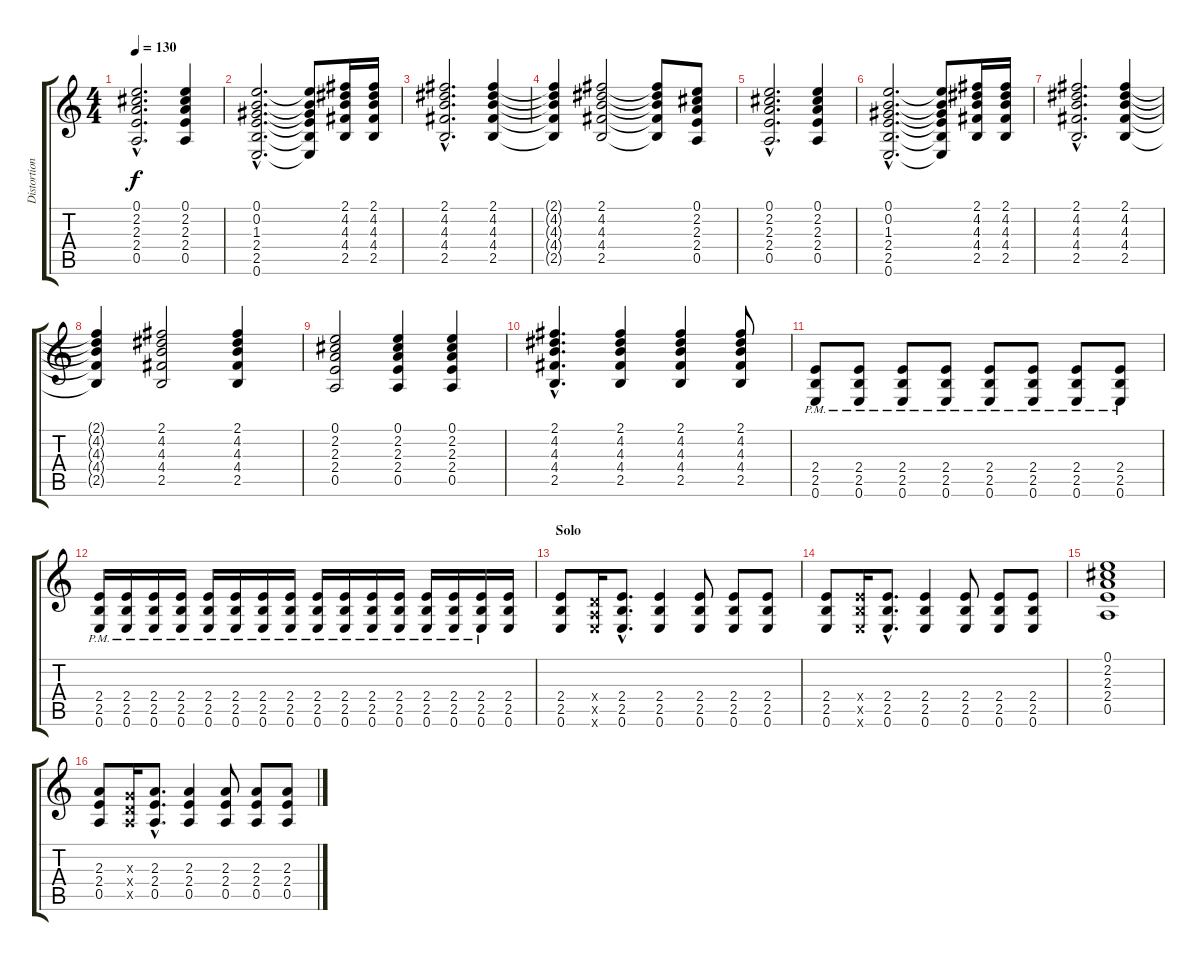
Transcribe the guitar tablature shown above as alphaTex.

\track ("Distortion Guitar" "Distortion") {instrument distortionguitar}
\staff {score tabs}
\tuning (E4 B3 G3 D3 A2 E2) {hide}
\ts (4 4)
\tempo 130
\clef g2
\ks c
(0.1{hac} 2.2{hac} 2.3{hac} 2.4{hac} 0.5{hac}).2{d dy f} (0.1 2.2 2.3 2.4 0.5).4 |
(0.1{hac} 0.2{hac} 1.3{hac} 2.4{hac} 2.5{hac} 0.6{hac}).2{d} (0.1{t} 0.2{t} 1.3{t} 2.4{t} 2.5{t} 0.6{t}).8 (2.1 4.2 4.3 4.4 2.5).16 (2.1 4.2 4.3 4.4 2.5).16 |
(2.1{hac} 4.2{hac} 4.3{hac} 4.4{hac} 2.5{hac}).2{d} (2.1 4.2 4.3 4.4 2.5).4 |
(2.1{t} 4.2{t} 4.3{t} 4.4{t} 2.5{t}).4 (2.1 4.2 4.3 4.4 2.5).2 (2.1{t} 4.2{t} 4.3{t} 4.4{t} 2.5{t}).8 (0.1 2.2 2.3 2.4 0.5).8 |
(0.1{hac} 2.2{hac} 2.3{hac} 2.4{hac} 0.5{hac}).2{d} (0.1 2.2 2.3 2.4 0.5).4 |
(0.1{hac} 0.2{hac} 1.3{hac} 2.4{hac} 2.5{hac} 0.6{hac}).2{d} (0.1{t} 0.2{t} 1.3{t} 2.4{t} 2.5{t} 0.6{t}).8 (2.1 4.2 4.3 4.4 2.5).16 (2.1 4.2 4.3 4.4 2.5).16 |
(2.1{hac} 4.2{hac} 4.3{hac} 4.4{hac} 2.5{hac}).2{d} (2.1 4.2 4.3 4.4 2.5).4 |
(2.1{t} 4.2{t} 4.3{t} 4.4{t} 2.5{t}).4 (2.1 4.2 4.3 4.4 2.5).2 (2.1 4.2 4.3 4.4 2.5).4 |
(0.1 2.2 2.3 2.4 0.5).2 (0.1 2.2 2.3 2.4 0.5).4 (0.1 2.2 2.3 2.4 0.5).4 |
(2.1{hac} 4.2{hac} 4.3{hac} 4.4{hac} 2.5{hac}).4{d} (2.1 4.2 4.3 4.4 2.5).4 (2.1 4.2 4.3 4.4 2.5).4 (2.1 4.2 4.3 4.4 2.5).8 |
(2.4{pm} 2.5{pm} 0.6{pm}).8{volume 12} (2.4{pm} 2.5{pm} 0.6{pm}).8 (2.4{pm} 2.5{pm} 0.6{pm}).8 (2.4{pm} 2.5{pm} 0.6{pm}).8 (2.4{pm} 2.5{pm} 0.6{pm}).8 (2.4{pm} 2.5{pm} 0.6{pm}).8 (2.4{pm} 2.5{pm} 0.6{pm}).8 (2.4{pm} 2.5{pm} 0.6{pm}).8 |
(2.4{pm} 2.5{pm} 0.6{pm}).16 (2.4{pm} 2.5{pm} 0.6{pm}).16 (2.4{pm} 2.5{pm} 0.6{pm}).16 (2.4{pm} 2.5{pm} 0.6{pm}).16 (2.4{pm} 2.5{pm} 0.6{pm}).16 (2.4{pm} 2.5{pm} 0.6{pm}).16 (2.4{pm} 2.5{pm} 0.6{pm}).16 (2.4{pm} 2.5{pm} 0.6{pm}).16 (2.4{pm} 2.5{pm} 0.6{pm}).16 (2.4{pm} 2.5{pm} 0.6{pm}).16 (2.4{pm} 2.5{pm} 0.6{pm}).16 (2.4{pm} 2.5{pm} 0.6{pm}).16 (2.4{pm} 2.5{pm} 0.6{pm}).16 (2.4{pm} 2.5{pm} 0.6{pm}).16 (2.4{pm} 2.5{pm} 0.6{pm}).16 (2.4 2.5 0.6).16 |
\section ("" "Solo")
(2.4 2.5 0.6).8 (0.4{x} 0.5{x} 0.6{x}).16 (2.4{hac} 2.5{hac} 0.6{hac}).8{d} (2.4 2.5 0.6).4 (2.4 2.5 0.6).8 (2.4 2.5 0.6).8 (2.4 2.5 0.6).8 |
(2.4 2.5 0.6).8 (2.4{x} 2.5{x} 0.6{x}).16 (2.4{hac} 2.5{hac} 0.6{hac}).8{d} (2.4 2.5 0.6).4 (2.4 2.5 0.6).8 (2.4 2.5 0.6).8 (2.4 2.5 0.6).8 |
(0.1 2.2 2.3 2.4 0.5).1 |
(2.3 2.4 0.5).8 (0.3{x} 0.4{x} 0.5{x}).16 (2.3{hac} 2.4{hac} 0.5{hac}).8{d} (2.3 2.4 0.5).4 (2.3 2.4 0.5).8 (2.3 2.4 0.5).8 (2.3 2.4 0.5).8
